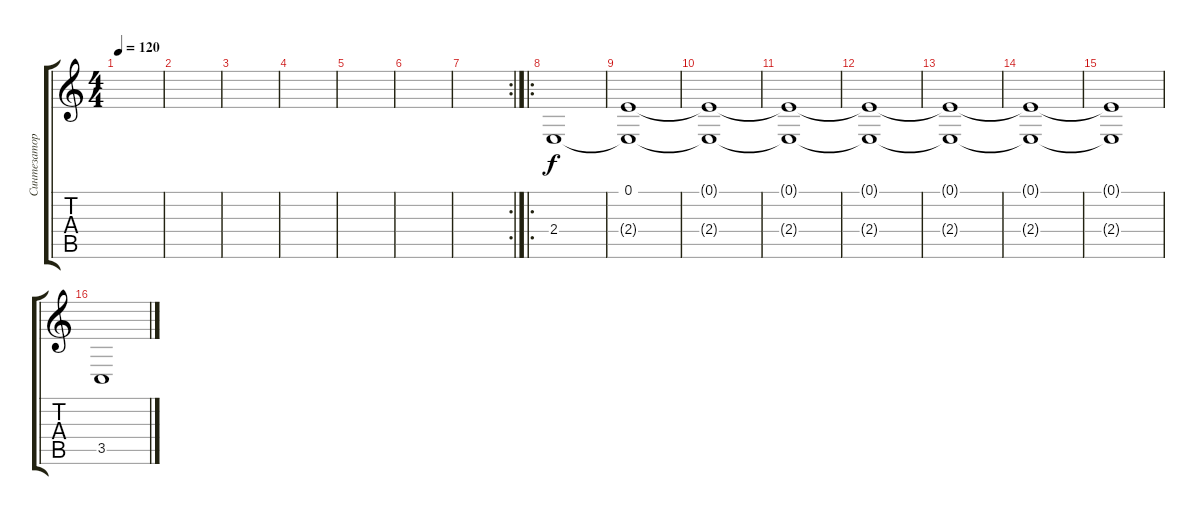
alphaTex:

\track ("Синтезатор - хор" "Синтезатор") {instrument choiraahs}
\staff {score tabs}
\tuning (E4 B3 G3 D3 A2 E2) {hide}
\ts (4 4)
\tempo 120
\clef g2
\ks c
|
|
|
|
|
|
\rc 2
|
\ro
2.4.1 |
(0.1 2.4{t}).1 |
(0.1{t} 2.4{t}).1 |
(0.1{t} 2.4{t}).1 |
(0.1{t} 2.4{t}).1 |
(0.1{t} 2.4{t}).1 |
(0.1{t} 2.4{t}).1 |
(0.1{t} 2.4{t}).1 |
3.5.1
